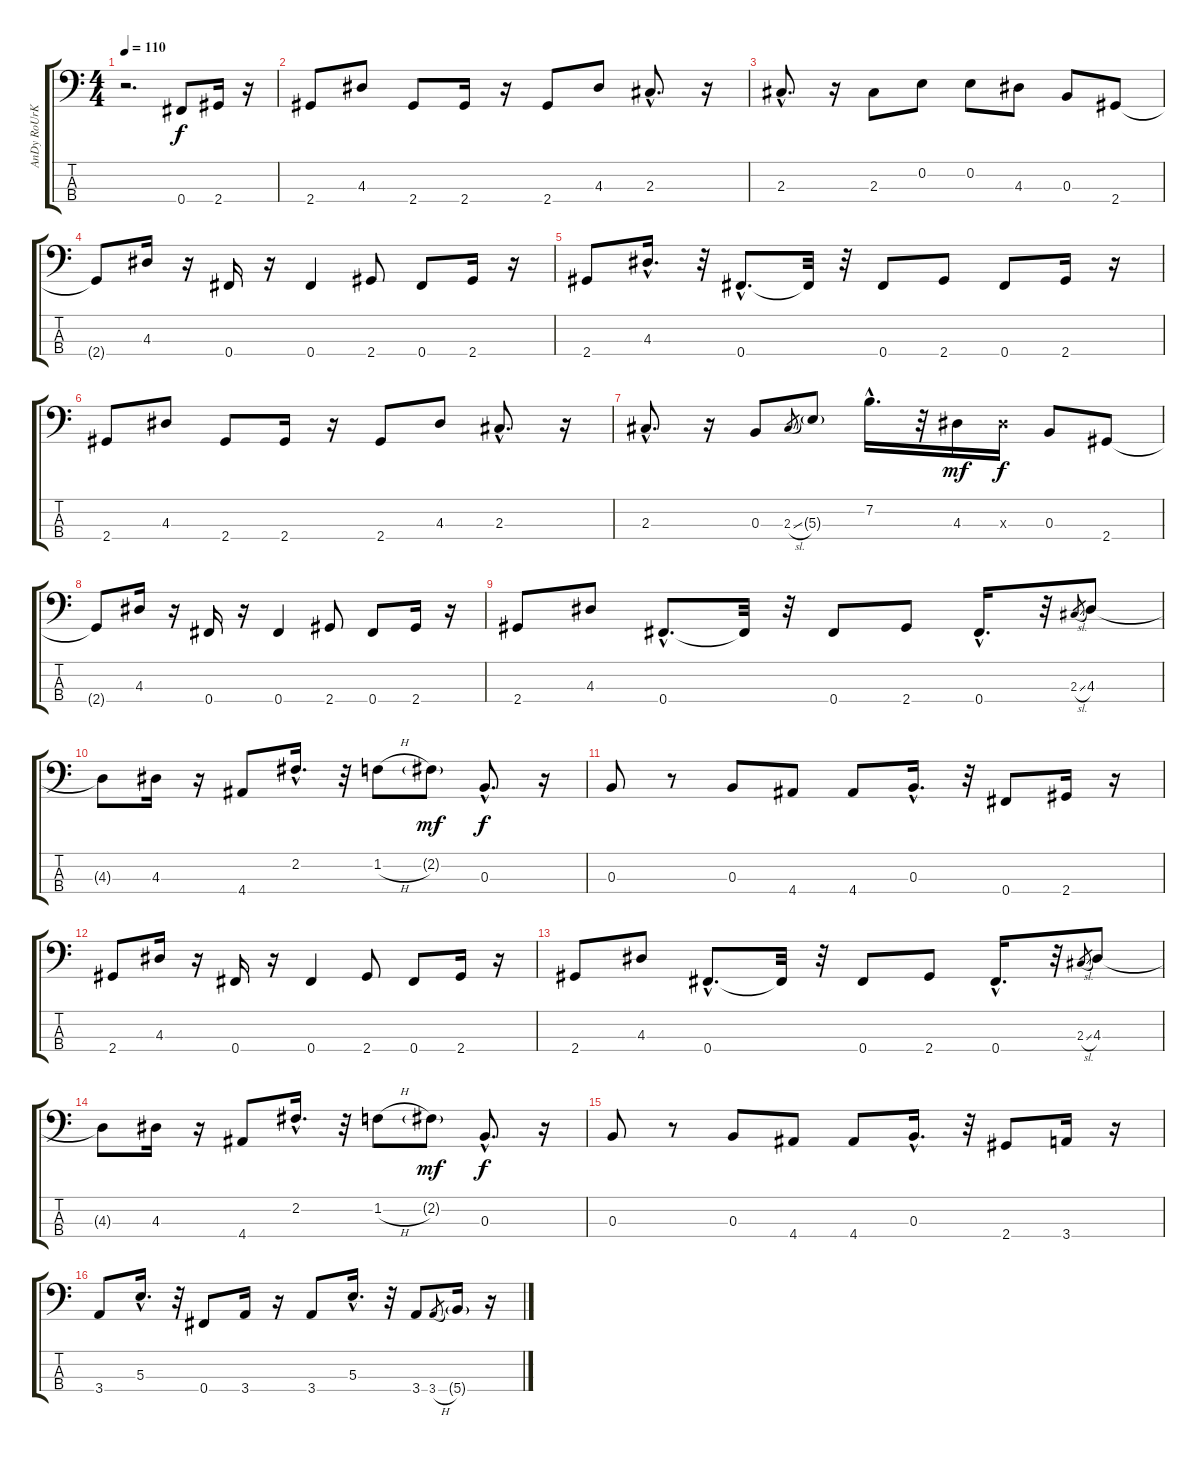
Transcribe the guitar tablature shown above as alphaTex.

\track ("AnDy RoUrKe" "AnDy RoUrK") {instrument electricbasspick}
\staff {score tabs}
\tuning (A2 E2 B1 Gb1) {hide}
\ts (4 4)
\tempo 110
\clef f4
\ks c
r.2{d dy f instrument electricbasspick} 0.4.8 2.4.16 r.16 |
2.4.8 4.3.8 2.4.8 2.4.16 r.16 2.4.8 4.3.8 2.3{hac}.8{d} r.16 |
2.3{hac}.8{d} r.16 2.3.8 0.2.8 0.2.8 4.3.8 0.3.8 2.4.8 |
2.4{t}.8 4.3.16 r.16 0.4.16 r.16 0.4.4 2.4.8 0.4.8 2.4.16 r.16 |
2.4.8 4.3{hac}.16{d} r.32 0.4{hac}.8{d} 0.4{t}.32 r.32 0.4.8 2.4.8 0.4.8 2.4.16 r.16 |
2.4.8 4.3.8 2.4.8 2.4.16 r.16 2.4.8 4.3.8 2.3{hac}.8{d} r.16 |
2.3{hac}.8{d} r.16 0.3.8 2.3{sl}.8{gr} 5.3{g}.8{volume 11} 7.2{hac}.16{d volume 14} r.32 4.3.16{dy mf} 4.3{x}.16{dy f volume 13} 0.3.8 2.4.8{volume 14} |
2.4{t}.8 4.3.16 r.16 0.4.16 r.16 0.4.4 2.4.8 0.4.8 2.4.16 r.16 |
2.4.8 4.3.8 0.4{hac}.8{d} 0.4{t}.32 r.32 0.4.8 2.4.8 0.4{hac}.16{d} r.32 2.3{sl}.8{gr} 4.3.8 |
4.3{t}.8 4.3.16 r.16 4.4.8 2.2{hac}.16{d} r.32 1.2{h}.8 2.2{g}.8{dy mf} 0.3{hac}.8{d dy f} r.16 |
0.3.8 r.8 0.3.8 4.4.8 4.4.8 0.3{hac}.16{d} r.32 0.4.8 2.4.16 r.16 |
2.4.8 4.3.16 r.16 0.4.16 r.16 0.4.4 2.4.8 0.4.8 2.4.16 r.16 |
2.4.8 4.3.8 0.4{hac}.8{d} 0.4{t}.32 r.32 0.4.8 2.4.8 0.4{hac}.16{d} r.32 2.3{sl}.8{gr} 4.3.8 |
4.3{t}.8 4.3.16 r.16 4.4.8 2.2{hac}.16{d} r.32 1.2{h}.8 2.2{g}.8{dy mf} 0.3{hac}.8{d dy f} r.16 |
0.3.8 r.8 0.3.8 4.4.8 4.4.8 0.3{hac}.16{d} r.32 2.4.8 3.4.16 r.16 |
3.4.8 5.3{hac}.16{d} r.32 0.4.8 3.4.16 r.16 3.4.8 5.3{hac}.16{d} r.32 3.4.8 3.4{h}.8{gr} 5.4{g}.16 r.16
